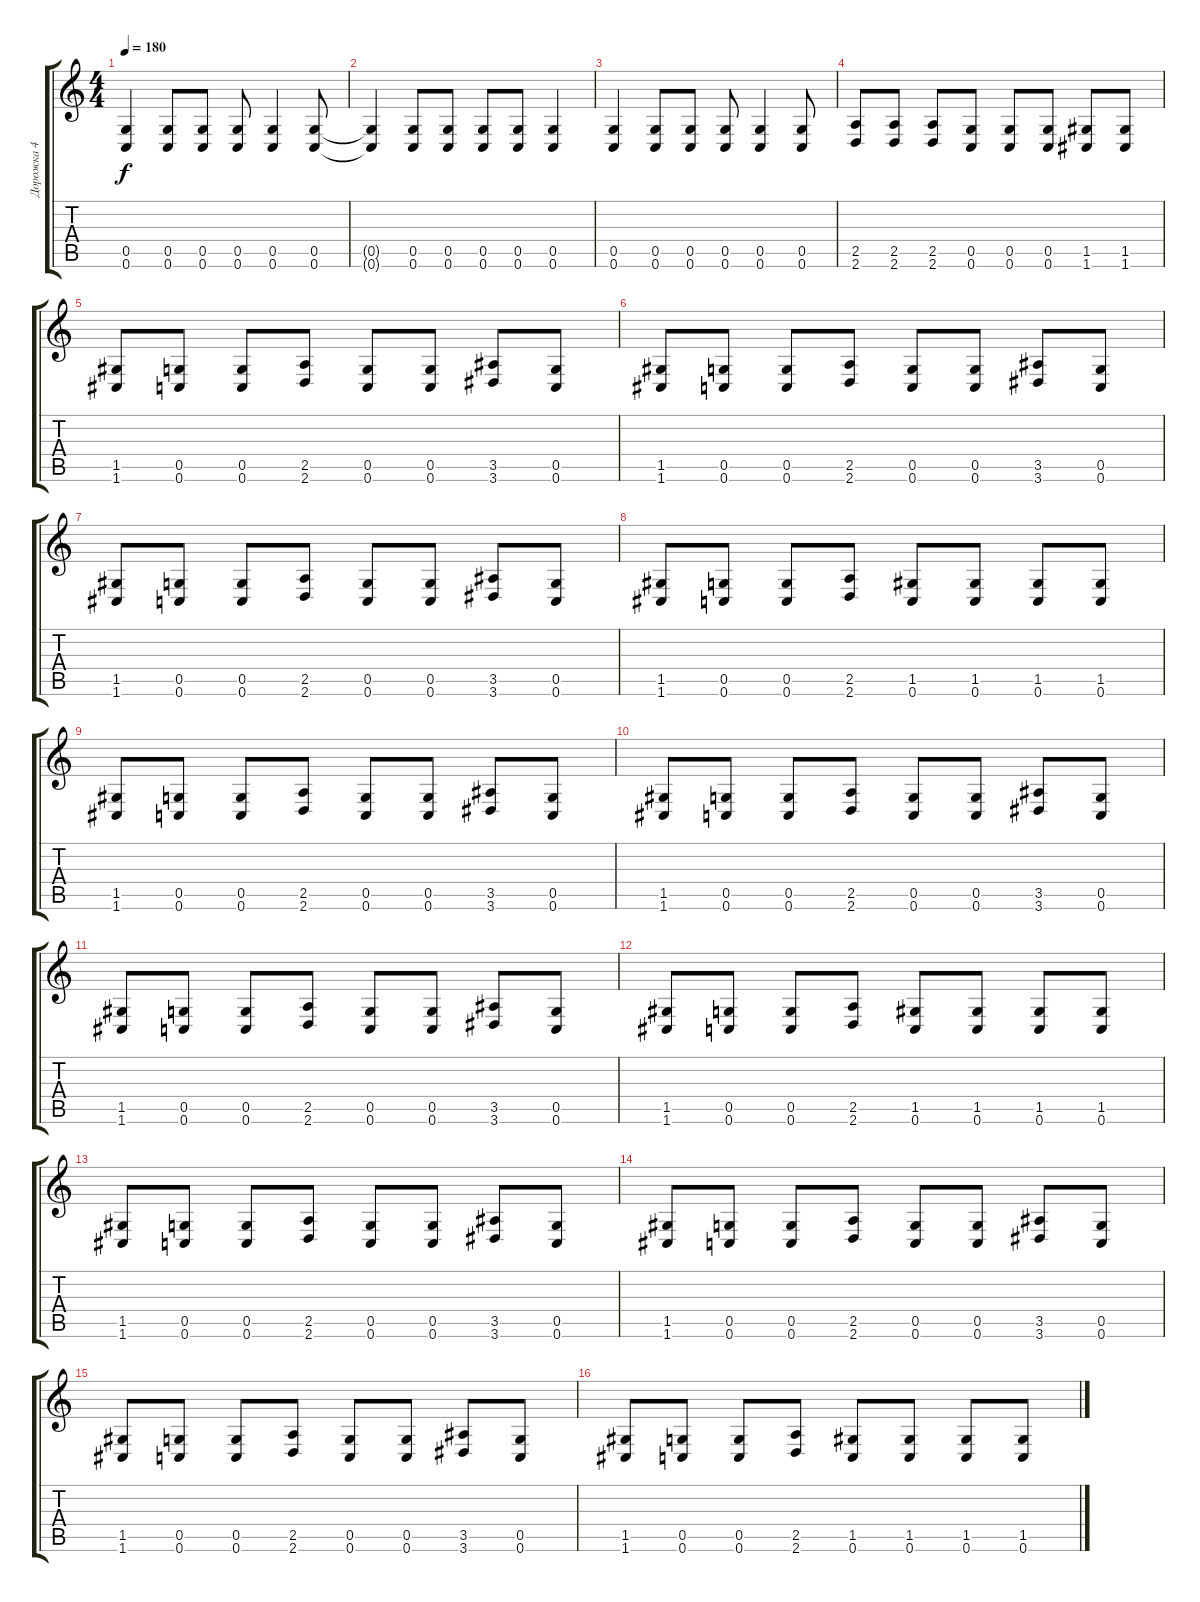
\track ("Дорожка 4" "Дорожка 4") {instrument distortionguitar}
\staff {score tabs}
\tuning (D4 A3 F3 C3 G2 C2) {hide}
\ts (4 4)
\tempo 180
\clef g2
\ks c
(0.5 0.6).4{dy f} (0.5 0.6).8 (0.5 0.6).8 (0.5 0.6).8 (0.5 0.6).4 (0.5 0.6).8 |
(0.5{t} 0.6{t}).4 (0.5 0.6).8 (0.5 0.6).8 (0.5 0.6).8 (0.5 0.6).8 (0.5 0.6).4 |
(0.5 0.6).4 (0.5 0.6).8 (0.5 0.6).8 (0.5 0.6).8 (0.5 0.6).4 (0.5 0.6).8 |
(2.5 2.6).8 (2.5 2.6).8 (2.5 2.6).8 (0.5 0.6).8 (0.5 0.6).8 (0.5 0.6).8 (1.5 1.6).8 (1.5 1.6).8 |
(1.5 1.6).8 (0.5 0.6).8 (0.5 0.6).8 (2.5 2.6).8 (0.5 0.6).8 (0.5 0.6).8 (3.5 3.6).8 (0.5 0.6).8 |
(1.5 1.6).8 (0.5 0.6).8 (0.5 0.6).8 (2.5 2.6).8 (0.5 0.6).8 (0.5 0.6).8 (3.5 3.6).8 (0.5 0.6).8 |
(1.5 1.6).8 (0.5 0.6).8 (0.5 0.6).8 (2.5 2.6).8 (0.5 0.6).8 (0.5 0.6).8 (3.5 3.6).8 (0.5 0.6).8 |
(1.5 1.6).8 (0.5 0.6).8 (0.5 0.6).8 (2.5 2.6).8 (1.5 0.6).8 (1.5 0.6).8 (1.5 0.6).8 (1.5 0.6).8 |
(1.5 1.6).8 (0.5 0.6).8 (0.5 0.6).8 (2.5 2.6).8 (0.5 0.6).8 (0.5 0.6).8 (3.5 3.6).8 (0.5 0.6).8 |
(1.5 1.6).8 (0.5 0.6).8 (0.5 0.6).8 (2.5 2.6).8 (0.5 0.6).8 (0.5 0.6).8 (3.5 3.6).8 (0.5 0.6).8 |
(1.5 1.6).8 (0.5 0.6).8 (0.5 0.6).8 (2.5 2.6).8 (0.5 0.6).8 (0.5 0.6).8 (3.5 3.6).8 (0.5 0.6).8 |
(1.5 1.6).8 (0.5 0.6).8 (0.5 0.6).8 (2.5 2.6).8 (1.5 0.6).8 (1.5 0.6).8 (1.5 0.6).8 (1.5 0.6).8 |
(1.5 1.6).8 (0.5 0.6).8 (0.5 0.6).8 (2.5 2.6).8 (0.5 0.6).8 (0.5 0.6).8 (3.5 3.6).8 (0.5 0.6).8 |
(1.5 1.6).8 (0.5 0.6).8 (0.5 0.6).8 (2.5 2.6).8 (0.5 0.6).8 (0.5 0.6).8 (3.5 3.6).8 (0.5 0.6).8 |
(1.5 1.6).8 (0.5 0.6).8 (0.5 0.6).8 (2.5 2.6).8 (0.5 0.6).8 (0.5 0.6).8 (3.5 3.6).8 (0.5 0.6).8 |
(1.5 1.6).8 (0.5 0.6).8 (0.5 0.6).8 (2.5 2.6).8 (1.5 0.6).8 (1.5 0.6).8 (1.5 0.6).8 (1.5 0.6).8
